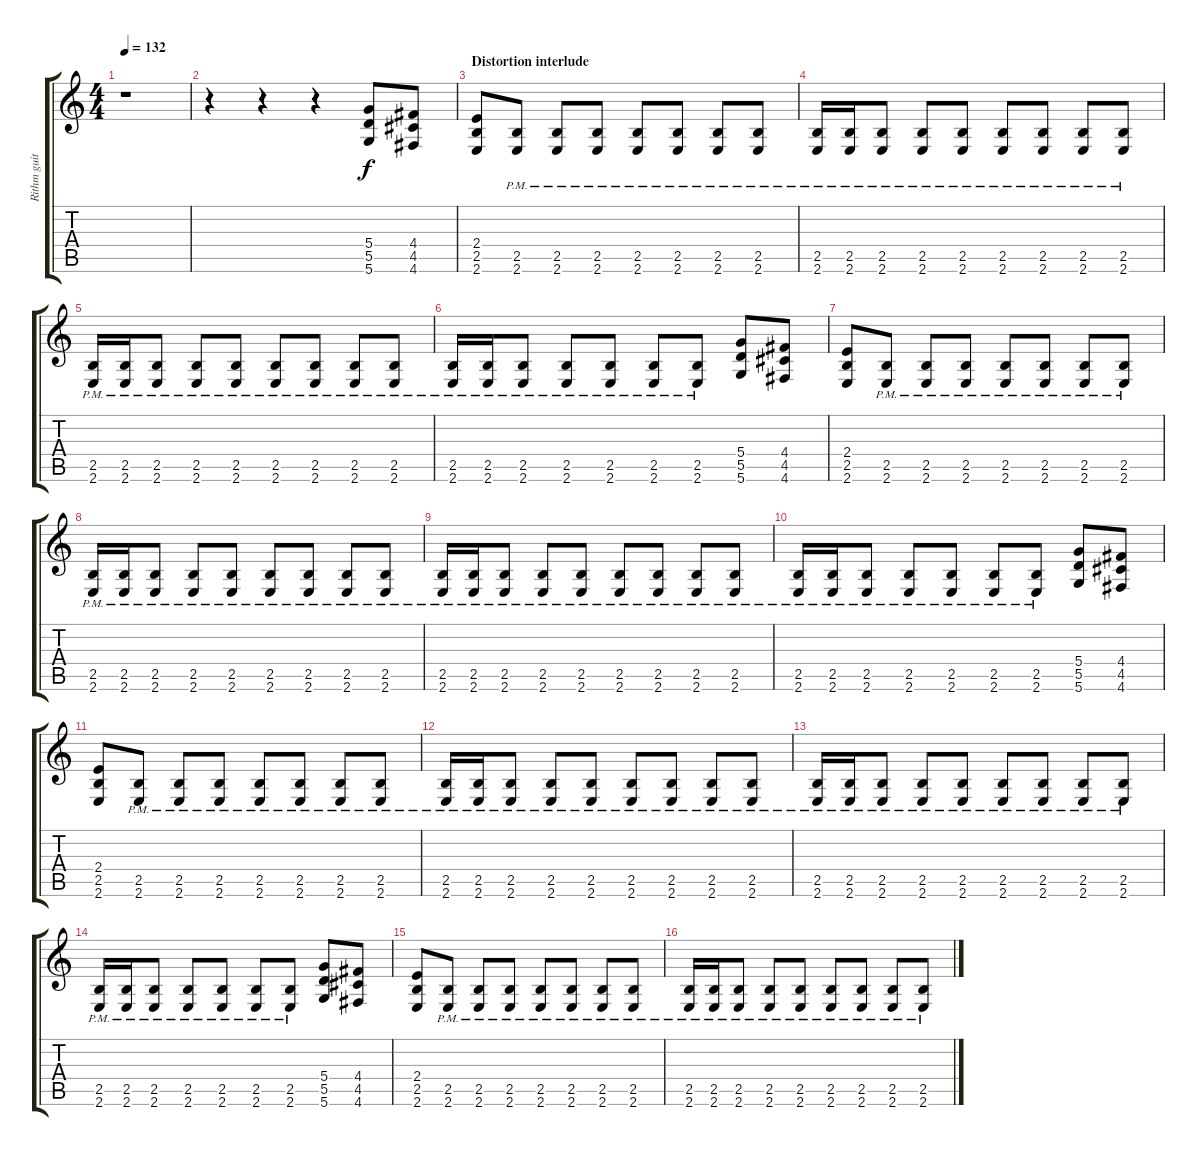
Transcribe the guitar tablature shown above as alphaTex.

\track ("Rithm guitar" "Rithm guit") {instrument distortionguitar}
\staff {score tabs}
\tuning (E4 B3 G3 D3 A2 D2) {hide}
\ts (4 4)
\tempo 132
\clef g2
\ks c
r.1{dy f} |
r.4{volume 14} r.4 r.4 (5.4 5.5 5.6).8 (4.4 4.5 4.6).8 |
\section ("" "Distortion interlude")
(2.4 2.5 2.6).8 (2.5{pm} 2.6{pm}).8 (2.5{pm} 2.6{pm}).8 (2.5{pm} 2.6{pm}).8 (2.5{pm} 2.6{pm}).8 (2.5{pm} 2.6{pm}).8 (2.5{pm} 2.6{pm}).8 (2.5{pm} 2.6{pm}).8 |
(2.5{pm} 2.6{pm}).16 (2.5{pm} 2.6{pm}).16 (2.5{pm} 2.6{pm}).8 (2.5{pm} 2.6{pm}).8 (2.5{pm} 2.6{pm}).8 (2.5{pm} 2.6{pm}).8 (2.5{pm} 2.6{pm}).8 (2.5{pm} 2.6{pm}).8 (2.5{pm} 2.6{pm}).8 |
(2.5{pm} 2.6{pm}).16 (2.5{pm} 2.6{pm}).16 (2.5{pm} 2.6{pm}).8 (2.5{pm} 2.6{pm}).8 (2.5{pm} 2.6{pm}).8 (2.5{pm} 2.6{pm}).8 (2.5{pm} 2.6{pm}).8 (2.5{pm} 2.6{pm}).8 (2.5{pm} 2.6{pm}).8 |
(2.5{pm} 2.6{pm}).16 (2.5{pm} 2.6{pm}).16 (2.5{pm} 2.6{pm}).8 (2.5{pm} 2.6{pm}).8 (2.5{pm} 2.6{pm}).8 (2.5{pm} 2.6{pm}).8 (2.5{pm} 2.6{pm}).8 (5.4 5.5 5.6).8 (4.4 4.5 4.6).8 |
(2.4 2.5 2.6).8 (2.5{pm} 2.6{pm}).8 (2.5{pm} 2.6{pm}).8 (2.5{pm} 2.6{pm}).8 (2.5{pm} 2.6{pm}).8 (2.5{pm} 2.6{pm}).8 (2.5{pm} 2.6{pm}).8 (2.5{pm} 2.6{pm}).8 |
(2.5{pm} 2.6{pm}).16 (2.5{pm} 2.6{pm}).16 (2.5{pm} 2.6{pm}).8 (2.5{pm} 2.6{pm}).8 (2.5{pm} 2.6{pm}).8 (2.5{pm} 2.6{pm}).8 (2.5{pm} 2.6{pm}).8 (2.5{pm} 2.6{pm}).8 (2.5{pm} 2.6{pm}).8 |
(2.5{pm} 2.6{pm}).16 (2.5{pm} 2.6{pm}).16 (2.5{pm} 2.6{pm}).8 (2.5{pm} 2.6{pm}).8 (2.5{pm} 2.6{pm}).8 (2.5{pm} 2.6{pm}).8 (2.5{pm} 2.6{pm}).8 (2.5{pm} 2.6{pm}).8 (2.5{pm} 2.6{pm}).8 |
(2.5{pm} 2.6{pm}).16 (2.5{pm} 2.6{pm}).16 (2.5{pm} 2.6{pm}).8 (2.5{pm} 2.6{pm}).8 (2.5{pm} 2.6{pm}).8 (2.5{pm} 2.6{pm}).8 (2.5{pm} 2.6{pm}).8 (5.4 5.5 5.6).8 (4.4 4.5 4.6).8 |
(2.4 2.5 2.6).8 (2.5{pm} 2.6{pm}).8 (2.5{pm} 2.6{pm}).8 (2.5{pm} 2.6{pm}).8 (2.5{pm} 2.6{pm}).8 (2.5{pm} 2.6{pm}).8 (2.5{pm} 2.6{pm}).8 (2.5{pm} 2.6{pm}).8 |
(2.5{pm} 2.6{pm}).16 (2.5{pm} 2.6{pm}).16 (2.5{pm} 2.6{pm}).8 (2.5{pm} 2.6{pm}).8 (2.5{pm} 2.6{pm}).8 (2.5{pm} 2.6{pm}).8 (2.5{pm} 2.6{pm}).8 (2.5{pm} 2.6{pm}).8 (2.5{pm} 2.6{pm}).8 |
(2.5{pm} 2.6{pm}).16 (2.5{pm} 2.6{pm}).16 (2.5{pm} 2.6{pm}).8 (2.5{pm} 2.6{pm}).8 (2.5{pm} 2.6{pm}).8 (2.5{pm} 2.6{pm}).8 (2.5{pm} 2.6{pm}).8 (2.5{pm} 2.6{pm}).8 (2.5{pm} 2.6{pm}).8 |
(2.5{pm} 2.6{pm}).16 (2.5{pm} 2.6{pm}).16 (2.5{pm} 2.6{pm}).8 (2.5{pm} 2.6{pm}).8 (2.5{pm} 2.6{pm}).8 (2.5{pm} 2.6{pm}).8 (2.5{pm} 2.6{pm}).8 (5.4 5.5 5.6).8 (4.4 4.5 4.6).8 |
(2.4 2.5 2.6).8 (2.5{pm} 2.6{pm}).8 (2.5{pm} 2.6{pm}).8 (2.5{pm} 2.6{pm}).8 (2.5{pm} 2.6{pm}).8 (2.5{pm} 2.6{pm}).8 (2.5{pm} 2.6{pm}).8 (2.5{pm} 2.6{pm}).8 |
(2.5{pm} 2.6{pm}).16 (2.5{pm} 2.6{pm}).16 (2.5{pm} 2.6{pm}).8 (2.5{pm} 2.6{pm}).8 (2.5{pm} 2.6{pm}).8 (2.5{pm} 2.6{pm}).8 (2.5{pm} 2.6{pm}).8 (2.5{pm} 2.6{pm}).8 (2.5{pm} 2.6{pm}).8
